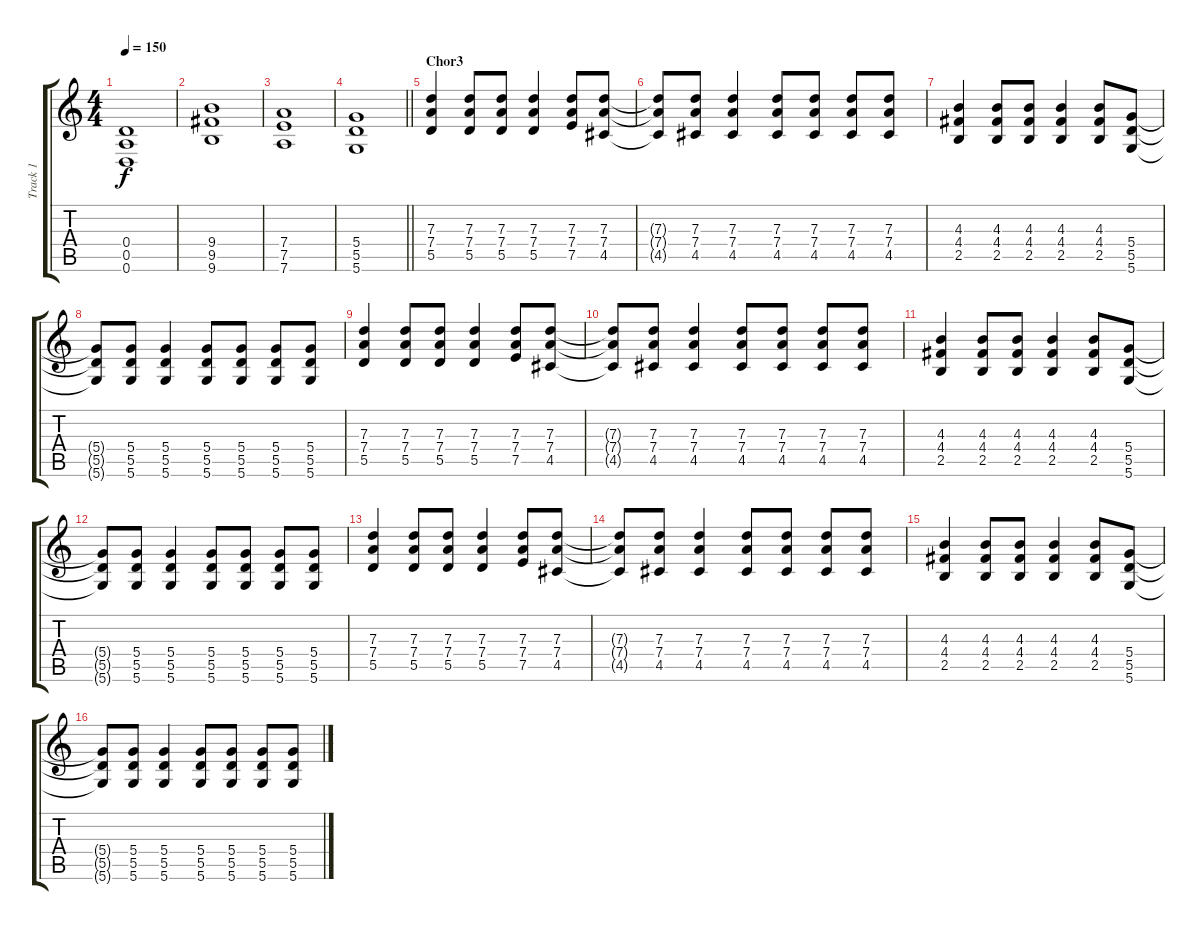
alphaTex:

\track ("Track 1" "Track 1") {instrument electricguitarclean}
\staff {score tabs}
\tuning (E4 B3 G3 D3 A2 D2) {hide}
\ts (4 4)
\tempo 150
\clef g2
\ks c
(0.4 0.5 0.6).1{dy f} |
(9.4 9.5 9.6).1 |
(7.4 7.5 7.6).1 |
\barLineRight lightlight
(5.4 5.5 5.6).1 |
\section ("" "Chor3")
(7.3 7.4 5.5).4 (7.3 7.4 5.5).8 (7.3 7.4 5.5).8 (7.3 7.4 5.5).4 (7.3 7.4 7.5).8 (7.3 7.4 4.5).8 |
(7.3{t} 7.4{t} 4.5{t}).8 (7.3 7.4 4.5).8 (7.3 7.4 4.5).4 (7.3 7.4 4.5).8 (7.3 7.4 4.5).8 (7.3 7.4 4.5).8 (7.3 7.4 4.5).8 |
(4.3 4.4 2.5).4 (4.3 4.4 2.5).8 (4.3 4.4 2.5).8 (4.3 4.4 2.5).4 (4.3 4.4 2.5).8 (5.4 5.5 5.6).8 |
(5.4{t} 5.5{t} 5.6{t}).8 (5.4 5.5 5.6).8 (5.4 5.5 5.6).4 (5.4 5.5 5.6).8 (5.4 5.5 5.6).8 (5.4 5.5 5.6).8 (5.4 5.5 5.6).8 |
(7.3 7.4 5.5).4 (7.3 7.4 5.5).8 (7.3 7.4 5.5).8 (7.3 7.4 5.5).4 (7.3 7.4 7.5).8 (7.3 7.4 4.5).8 |
(7.3{t} 7.4{t} 4.5{t}).8 (7.3 7.4 4.5).8 (7.3 7.4 4.5).4 (7.3 7.4 4.5).8 (7.3 7.4 4.5).8 (7.3 7.4 4.5).8 (7.3 7.4 4.5).8 |
(4.3 4.4 2.5).4 (4.3 4.4 2.5).8 (4.3 4.4 2.5).8 (4.3 4.4 2.5).4 (4.3 4.4 2.5).8 (5.4 5.5 5.6).8 |
(5.4{t} 5.5{t} 5.6{t}).8 (5.4 5.5 5.6).8 (5.4 5.5 5.6).4 (5.4 5.5 5.6).8 (5.4 5.5 5.6).8 (5.4 5.5 5.6).8 (5.4 5.5 5.6).8 |
(7.3 7.4 5.5).4 (7.3 7.4 5.5).8 (7.3 7.4 5.5).8 (7.3 7.4 5.5).4 (7.3 7.4 7.5).8 (7.3 7.4 4.5).8 |
(7.3{t} 7.4{t} 4.5{t}).8 (7.3 7.4 4.5).8 (7.3 7.4 4.5).4 (7.3 7.4 4.5).8 (7.3 7.4 4.5).8 (7.3 7.4 4.5).8 (7.3 7.4 4.5).8 |
(4.3 4.4 2.5).4 (4.3 4.4 2.5).8 (4.3 4.4 2.5).8 (4.3 4.4 2.5).4 (4.3 4.4 2.5).8 (5.4 5.5 5.6).8 |
(5.4{t} 5.5{t} 5.6{t}).8 (5.4 5.5 5.6).8 (5.4 5.5 5.6).4 (5.4 5.5 5.6).8 (5.4 5.5 5.6).8 (5.4 5.5 5.6).8 (5.4 5.5 5.6).8
